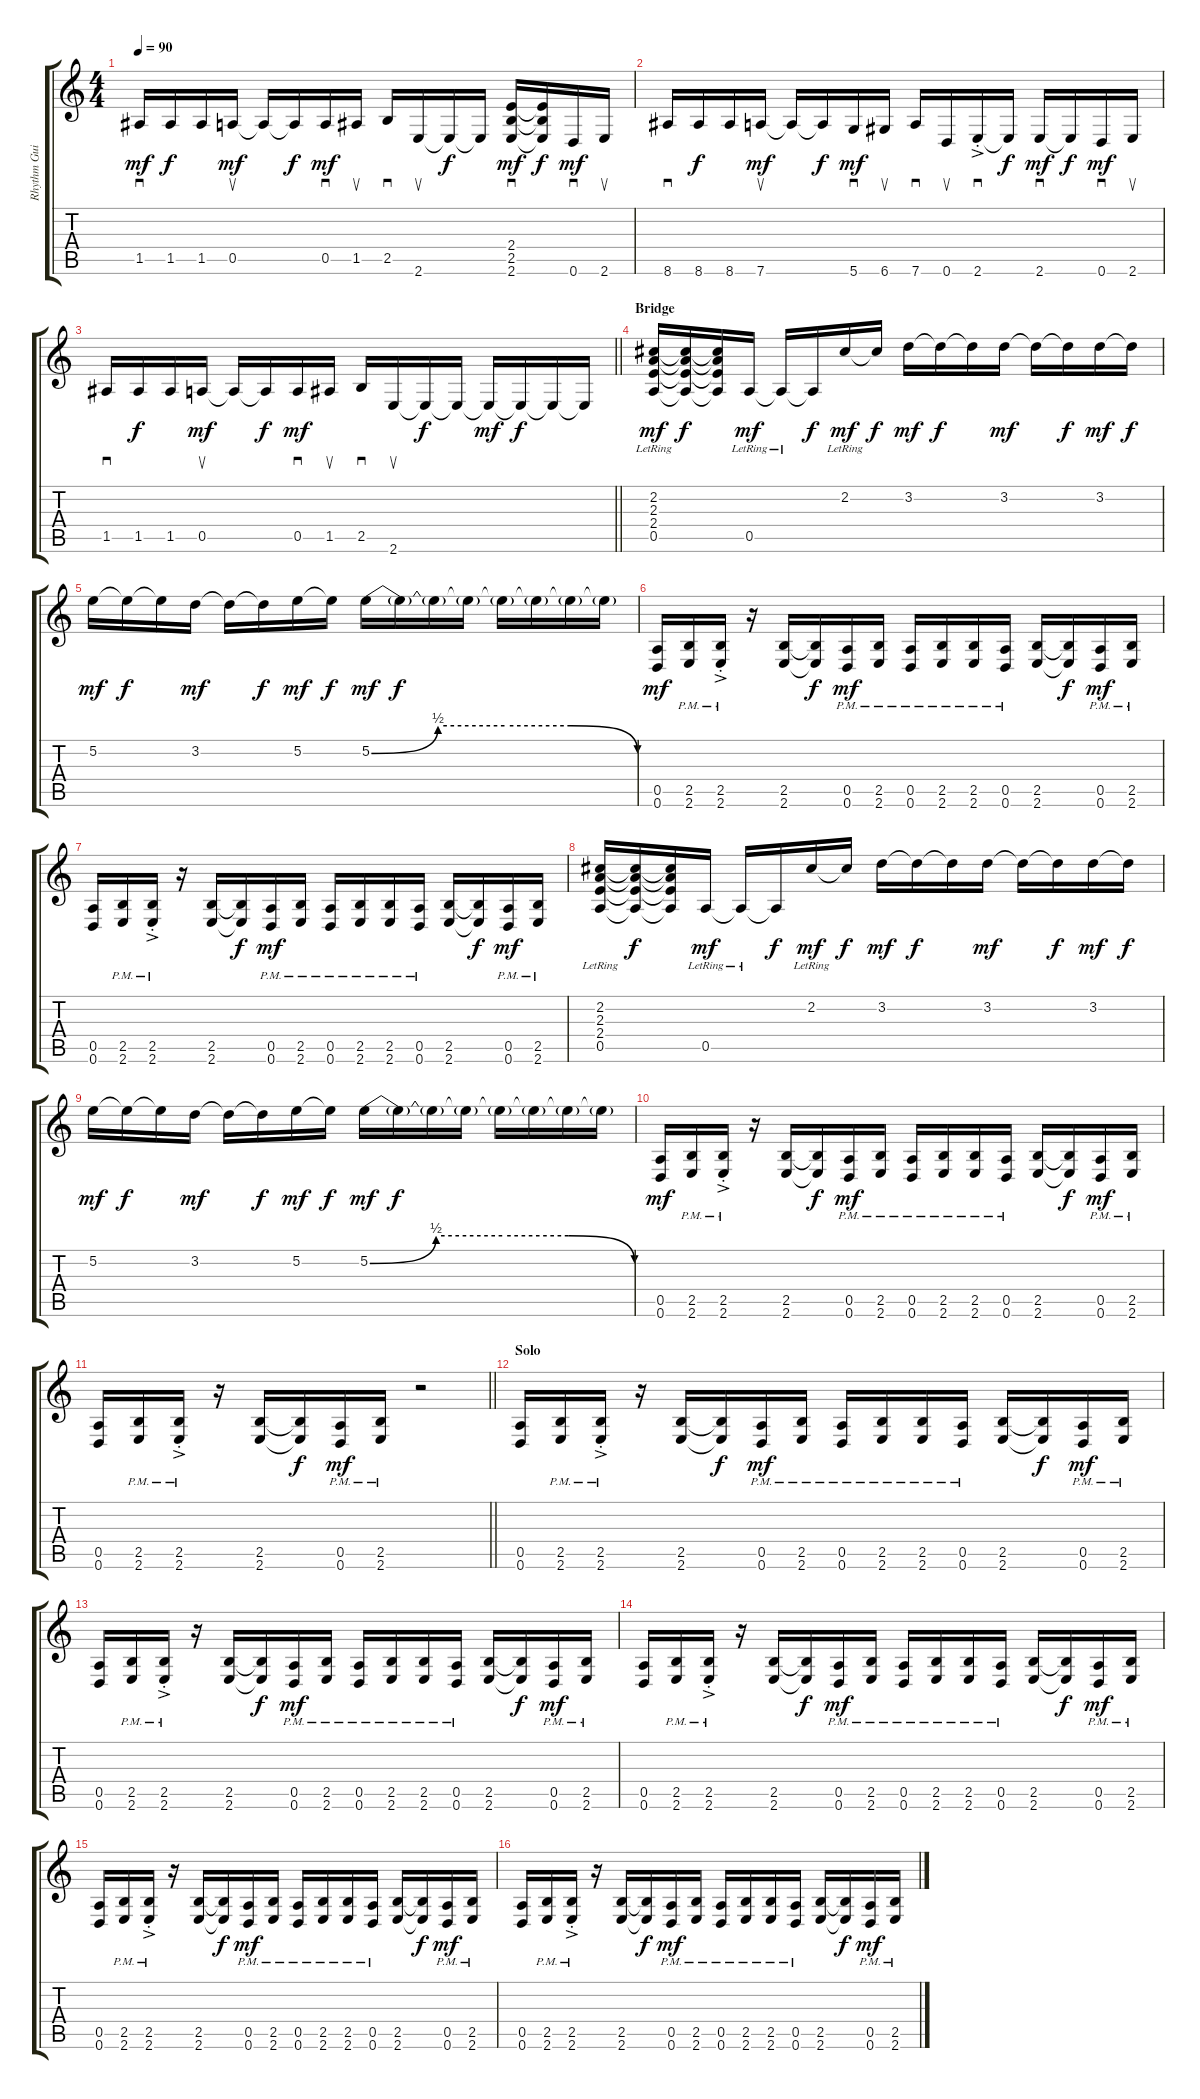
\track ("Rhythm Guitar" "Rhythm Gui") {instrument distortionguitar}
\staff {score tabs}
\tuning (E4 B3 G3 D3 A2 D2) {hide}
\ts (4 4)
\tempo 90
\clef g2
\ks c
1.5.16{sd dy mf} 1.5.16{dy f} 1.5.16 0.5.16{su dy mf} 0.5{t}.16 0.5{t}.16{dy f} 0.5.16{sd dy mf} 1.5.16{su} 2.5.16{sd} 2.6.16{su} 2.6{t}.16{dy f} 2.6{t}.16 (2.4 2.5 2.6).16{sd dy mf} (2.4{t} 2.5{t} 2.6{t}).16{dy f} 0.6.16{sd dy mf} 2.6.16{su} |
8.6.16{sd} 8.6.16{dy f} 8.6.16 7.6.16{su dy mf} 7.6{t}.16 7.6{t}.16{dy f} 5.6.16{sd dy mf} 6.6.16{su} 7.6.16{sd} 0.6.16{su} 2.6{ac st}.16{sd} 2.6{t}.16{dy f} 2.6.16{sd dy mf} 2.6{t}.16{dy f} 0.6.16{sd dy mf} 2.6.16{su} |
\barLineRight lightlight
1.5.16{sd} 1.5.16{dy f} 1.5.16 0.5.16{su dy mf} 0.5{t}.16 0.5{t}.16{dy f} 0.5.16{sd dy mf} 1.5.16{su} 2.5.16{sd} 2.6.16{su} 2.6{t}.16{dy f} 2.6{t}.16 2.6{t}.16{dy mf} 2.6{t}.16{dy f} 2.6{t}.16 2.6{t}.16 |
\section ("" "Bridge")
(2.2{lr} 2.3{lr} 2.4{lr} 0.5{lr}).16{dy mf} (2.2{t} 2.3{t} 2.4{t} 0.5{t}).16{dy f} (2.2{t} 2.3{t} 2.4{t} 0.5{t}).16 0.5{lr}.16{dy mf} 0.5{lr t}.16 0.5{t}.16{dy f} 2.2{lr}.16{dy mf} 2.2{t}.16{dy f} 3.2.16{dy mf} 3.2{t}.16{dy f} 3.2{t}.16 3.2.16{dy mf} 3.2{t}.16 3.2{t}.16{dy f} 3.2.16{dy mf} 3.2{t}.16{dy f} |
5.2.16{dy mf} 5.2{t}.16{dy f} 5.2{t}.16 3.2.16{dy mf} 3.2{t}.16 3.2{t}.16{dy f} 5.2.16{dy mf} 5.2{t}.16{dy f} 5.2{be (custom 0 0 15 2 30 2 45 2 60 0)}.16{dy mf} 5.2{t}.16{dy f} 5.2{t}.16 5.2{t}.16 5.2{t}.16 5.2{t}.16 5.2{t}.16 5.2{t}.16 |
(0.5 0.6).16{dy mf} (2.5 2.6{pm}).16 (2.5 2.6{ac pm st}).16 r.16 (2.5 2.6).16 (2.5{t} 2.6{t}).16{dy f} (0.5 0.6{pm}).16{dy mf} (2.5 2.6{pm}).16 (0.5 0.6{pm}).16 (2.5 2.6{pm}).16 (2.5 2.6{pm}).16 (0.5 0.6{pm}).16 (2.5 2.6).16 (2.5{t} 2.6{t}).16{dy f} (0.5 0.6{pm}).16{dy mf} (2.5 2.6{pm}).16 |
(0.5 0.6).16 (2.5 2.6{pm}).16 (2.5 2.6{ac pm st}).16 r.16 (2.5 2.6).16 (2.5{t} 2.6{t}).16{dy f} (0.5 0.6{pm}).16{dy mf} (2.5 2.6{pm}).16 (0.5 0.6{pm}).16 (2.5 2.6{pm}).16 (2.5 2.6{pm}).16 (0.5 0.6{pm}).16 (2.5 2.6).16 (2.5{t} 2.6{t}).16{dy f} (0.5 0.6{pm}).16{dy mf} (2.5 2.6{pm}).16 |
(2.2{lr} 2.3{lr} 2.4{lr} 0.5{lr}).16 (2.2{t} 2.3{t} 2.4{t} 0.5{t}).16{dy f} (2.2{t} 2.3{t} 2.4{t} 0.5{t}).16 0.5{lr}.16{dy mf} 0.5{lr t}.16 0.5{t}.16{dy f} 2.2{lr}.16{dy mf} 2.2{t}.16{dy f} 3.2.16{dy mf} 3.2{t}.16{dy f} 3.2{t}.16 3.2.16{dy mf} 3.2{t}.16 3.2{t}.16{dy f} 3.2.16{dy mf} 3.2{t}.16{dy f} |
5.2.16{dy mf} 5.2{t}.16{dy f} 5.2{t}.16 3.2.16{dy mf} 3.2{t}.16 3.2{t}.16{dy f} 5.2.16{dy mf} 5.2{t}.16{dy f} 5.2{be (custom 0 0 15 2 30 2 45 2 60 0)}.16{dy mf} 5.2{t}.16{dy f} 5.2{t}.16 5.2{t}.16 5.2{t}.16 5.2{t}.16 5.2{t}.16 5.2{t}.16 |
(0.5 0.6).16{dy mf} (2.5 2.6{pm}).16 (2.5 2.6{ac pm st}).16 r.16 (2.5 2.6).16 (2.5{t} 2.6{t}).16{dy f} (0.5 0.6{pm}).16{dy mf} (2.5 2.6{pm}).16 (0.5 0.6{pm}).16 (2.5 2.6{pm}).16 (2.5 2.6{pm}).16 (0.5 0.6{pm}).16 (2.5 2.6).16 (2.5{t} 2.6{t}).16{dy f} (0.5 0.6{pm}).16{dy mf} (2.5 2.6{pm}).16 |
\barLineRight lightlight
(0.5 0.6).16 (2.5 2.6{pm}).16 (2.5 2.6{ac pm st}).16 r.16 (2.5 2.6).16 (2.5{t} 2.6{t}).16{dy f} (0.5 0.6{pm}).16{dy mf} (2.5 2.6{pm}).16 r.2 |
\section ("" "Solo")
(0.5 0.6).16 (2.5 2.6{pm}).16 (2.5 2.6{ac pm st}).16 r.16 (2.5 2.6).16 (2.5{t} 2.6{t}).16{dy f} (0.5 0.6{pm}).16{dy mf} (2.5 2.6{pm}).16 (0.5 0.6{pm}).16 (2.5 2.6{pm}).16 (2.5 2.6{pm}).16 (0.5 0.6{pm}).16 (2.5 2.6).16 (2.5{t} 2.6{t}).16{dy f} (0.5 0.6{pm}).16{dy mf} (2.5 2.6{pm}).16 |
(0.5 0.6).16 (2.5 2.6{pm}).16 (2.5 2.6{ac pm st}).16 r.16 (2.5 2.6).16 (2.5{t} 2.6{t}).16{dy f} (0.5 0.6{pm}).16{dy mf} (2.5 2.6{pm}).16 (0.5 0.6{pm}).16 (2.5 2.6{pm}).16 (2.5 2.6{pm}).16 (0.5 0.6{pm}).16 (2.5 2.6).16 (2.5{t} 2.6{t}).16{dy f} (0.5 0.6{pm}).16{dy mf} (2.5 2.6{pm}).16 |
(0.5 0.6).16 (2.5 2.6{pm}).16 (2.5 2.6{ac pm st}).16 r.16 (2.5 2.6).16 (2.5{t} 2.6{t}).16{dy f} (0.5 0.6{pm}).16{dy mf} (2.5 2.6{pm}).16 (0.5 0.6{pm}).16 (2.5 2.6{pm}).16 (2.5 2.6{pm}).16 (0.5 0.6{pm}).16 (2.5 2.6).16 (2.5{t} 2.6{t}).16{dy f} (0.5 0.6{pm}).16{dy mf} (2.5 2.6{pm}).16 |
(0.5 0.6).16 (2.5 2.6{pm}).16 (2.5 2.6{ac pm st}).16 r.16 (2.5 2.6).16 (2.5{t} 2.6{t}).16{dy f} (0.5 0.6{pm}).16{dy mf} (2.5 2.6{pm}).16 (0.5 0.6{pm}).16 (2.5 2.6{pm}).16 (2.5 2.6{pm}).16 (0.5 0.6{pm}).16 (2.5 2.6).16 (2.5{t} 2.6{t}).16{dy f} (0.5 0.6{pm}).16{dy mf} (2.5 2.6{pm}).16 |
(0.5 0.6).16 (2.5 2.6{pm}).16 (2.5 2.6{ac pm st}).16 r.16 (2.5 2.6).16 (2.5{t} 2.6{t}).16{dy f} (0.5 0.6{pm}).16{dy mf} (2.5 2.6{pm}).16 (0.5 0.6{pm}).16 (2.5 2.6{pm}).16 (2.5 2.6{pm}).16 (0.5 0.6{pm}).16 (2.5 2.6).16 (2.5{t} 2.6{t}).16{dy f} (0.5 0.6{pm}).16{dy mf} (2.5 2.6{pm}).16
